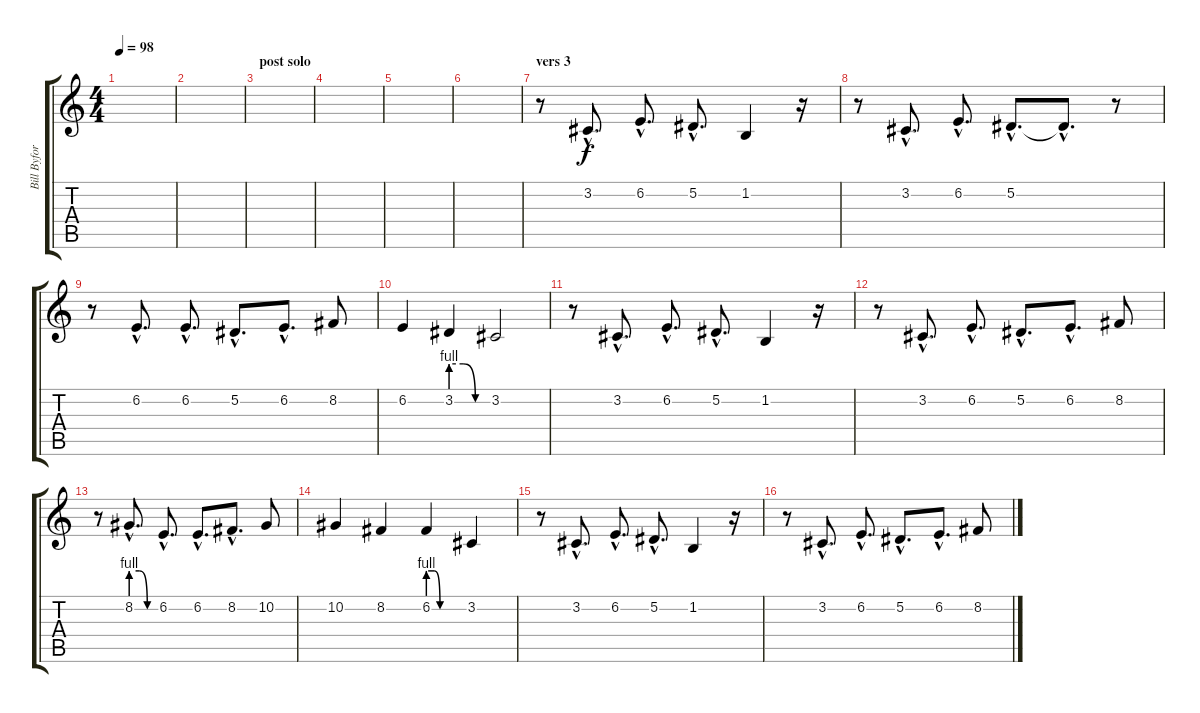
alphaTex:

\track ("Bill Byford" "Bill Byfor") {instrument lead2sawtooth}
\staff {score tabs}
\tuning (Eb4 Bb3 Gb3 Db3 Ab2 Eb2) {hide}
\ts (4 4)
\tempo 98
\clef g2
\ks c
|
|
\section ("" "post solo")
|
|
|
|
\section ("" "vers 3")
r.8 3.2{hac}.8{d} 6.2{hac}.8{d} 5.2{hac}.8{d} 1.2.4 r.16 |
r.8 3.2{hac}.8{d} 6.2{hac}.8{d} 5.2{hac}.8{d} 5.2{hac t}.8{d} r.8 |
r.8 6.2{hac}.8{d} 6.2{hac}.8{d} 5.2{hac}.8{d} 6.2{hac}.8{d} 8.2.8 |
6.2.4 3.2{be (custom 0 4 20 4 40 0 60 0)}.4 3.2.2 |
r.8 3.2{hac}.8{d} 6.2{hac}.8{d} 5.2{hac}.8{d} 1.2.4 r.16 |
r.8 3.2{hac}.8{d} 6.2{hac}.8{d} 5.2{hac}.8{d} 6.2{hac}.8{d} 8.2.8 |
r.8 8.2{be (custom 0 4 20 4 40 0 60 0) hac}.8{d} 6.2{hac}.8{d} 6.2{hac}.8{d} 8.2{hac}.8{d} 10.2.8 |
10.2.4 8.2.4 6.2{be (custom 0 4 10 4 20 0 40 0 60 0)}.4 3.2.4 |
r.8 3.2{hac}.8{d} 6.2{hac}.8{d} 5.2{hac}.8{d} 1.2.4 r.16 |
r.8 3.2{hac}.8{d} 6.2{hac}.8{d} 5.2{hac}.8{d} 6.2{hac}.8{d} 8.2.8
